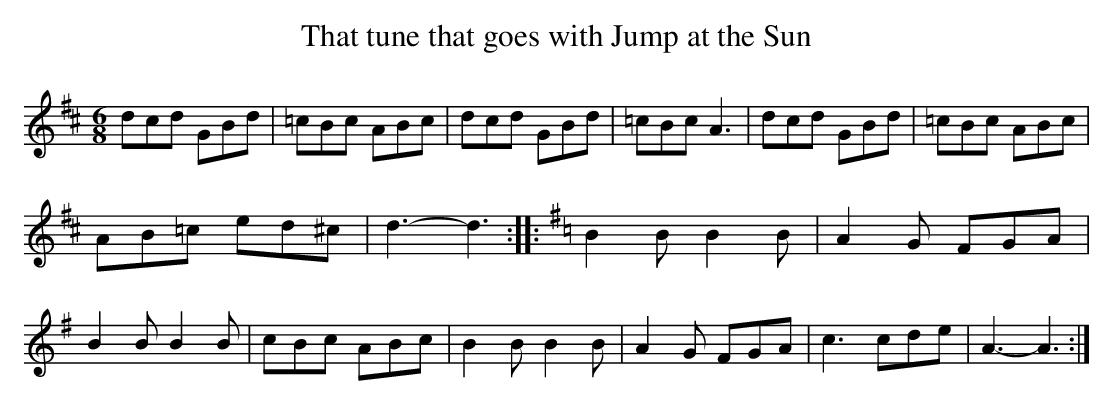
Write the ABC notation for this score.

X:1
T:That tune that goes with Jump at the Sun
L:1/8
M:6/8
K:D major
dcd GBd | =cBc ABc | dcd GBd | =cBc A3 | dcd GBd | =cBc ABc |
AB=c ed^c | d3-d3 :: [K:G] B2B B2B | A2G FGA |
B2B B2B | cBc ABc | B2B B2B | A2G FGA | c3 cde | A3-A3 :|
